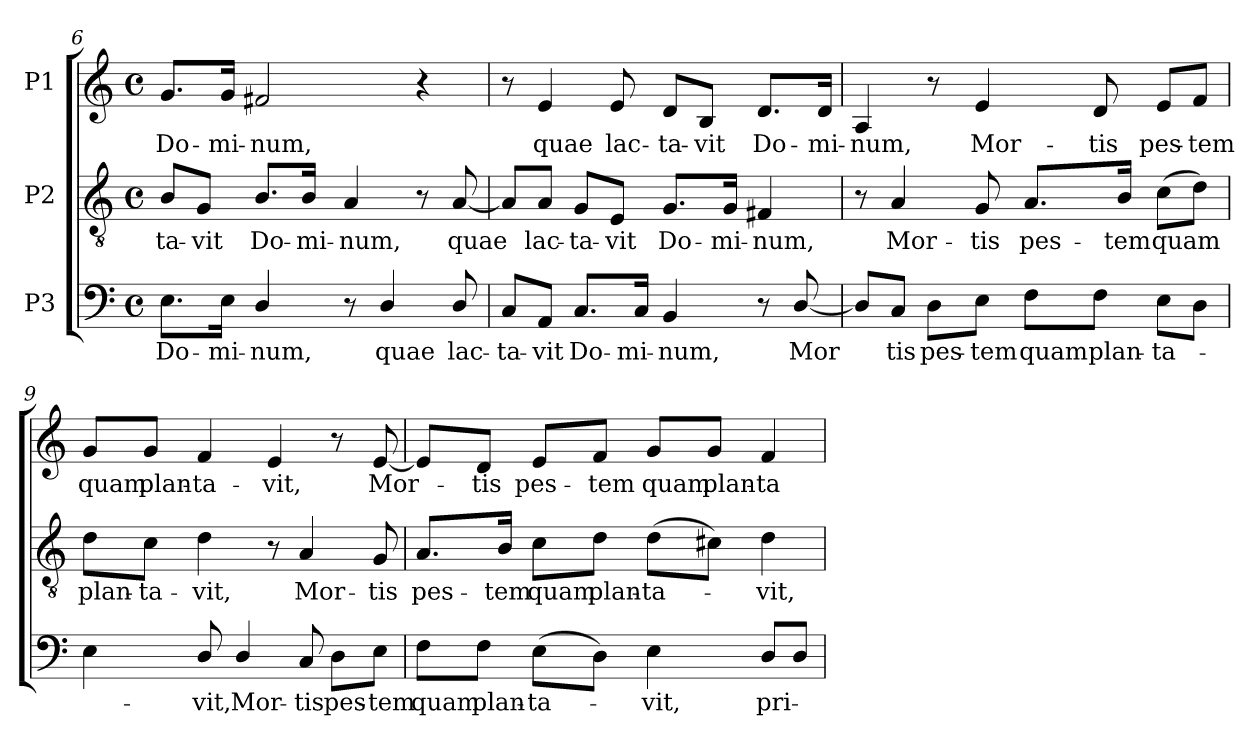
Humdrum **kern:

**kern	**text	**kern	**text	**kern	**text
*part3	*part3	*part2	*part2	*part1	*part1
*staff3	*staff3	*staff2	*staff2	*staff1	*staff1
*I"P3	*	*I"P2	*	*I"P1	*
*clefF4	*	*clefGv2	*	*clefG2	*
*	*	*ITrd7c12	*	*	*
*k[]	*	*k[]	*	*k[]	*
*C:	*	*C:	*	*C:	*
*M4/4	*	*M4/4	*	*M4/4	*
*met(c)	*	*met(c)	*	*met(c)	*
=6	=6	=6	=6	=6	=6
!	!LO:LY:b:color=#000000	!	!	!	!
!	!	!	!LO:LY:b:color=#000000	!	!
!	!	!	!	!	!LO:LY:b:color=#000000
8.Ei\L	Do-	8BBi/L	-ta-	8.gi/L	Do-
!	!	!	!LO:LY:b:color=#000000	!	!
.	.	8GGi/J	-vit	.	.
!	!LO:LY:b:color=#000000	!	!	!	!
!	!	!	!	!	!LO:LY:b:color=#000000
16Ei\Jk	-mi-	.	.	16gi/Jk	-mi-
!	!LO:LY:b:color=#000000	!	!	!	!
!	!	!	!LO:LY:b:color=#000000	!	!
!	!	!	!	!	!LO:LY:b:color=#000000
4Di/	-num,	8.BBi/L	Do-	2f#Xi/	-num,
!	!	!	!LO:LY:b:color=#000000	!	!
.	.	16BBi/Jk	-mi-	.	.
!	!	!	!LO:LY:b:color=#000000	!	!
8r	.	4AAi/	-num,	.	.
!	!LO:LY:b:color=#000000	!	!	!	!
4Di/	quae	.	.	.	.
.	.	8r	.	4r	.
!	!LO:LY:b:color=#000000	!	!	!	!
!	!	!	!LO:LY:b:color=#000000	!	!
8Di/	lac-	[8AAi/	quae	.	.
=7	=7	=7	=7	=7	=7
!	!LO:LY:b:color=#000000	!	!	!	!
8Ci/L	-ta-	8AAi/L]	.	8r	.
!	!LO:LY:b:color=#000000	!	!	!	!
!	!	!	!LO:LY:b:color=#000000	!	!
!	!	!	!	!	!LO:LY:b:color=#000000
8AAi/J	-vit	8AAi/J	lac-	4ei/	quae
!	!LO:LY:b:color=#000000	!	!	!	!
!	!	!	!LO:LY:b:color=#000000	!	!
8.Ci/L	Do-	8GGi/L	-ta-	.	.
!	!	!	!LO:LY:b:color=#000000	!	!
!	!	!	!	!	!LO:LY:b:color=#000000
.	.	8EEi/J	-vit	8ei/	lac-
!	!LO:LY:b:color=#000000	!	!	!	!
16Ci/Jk	-mi-	.	.	.	.
!	!LO:LY:b:color=#000000	!	!	!	!
!	!	!	!LO:LY:b:color=#000000	!	!
!	!	!	!	!	!LO:LY:b:color=#000000
4BBi/	-num,	8.GGi/L	Do-	8di/L	-ta-
!	!	!	!	!	!LO:LY:b:color=#000000
.	.	.	.	8Bi/J	-vit
!	!	!	!LO:LY:b:color=#000000	!	!
.	.	16GGi/Jk	-mi-	.	.
!	!	!	!LO:LY:b:color=#000000	!	!
!	!	!	!	!	!LO:LY:b:color=#000000
8r	.	4FF#Xi/	-num,	8.di/L	Do-
!	!LO:LY:b:color=#000000	!	!	!	!
[8Di/	Mor	.	.	.	.
!	!	!	!	!	!LO:LY:b:color=#000000
.	.	.	.	16di/Jk	-mi-
!!LO:LB:g=z
=8	=8	=8	=8	=8	=8
!	!	!	!	!	!LO:LY:b:color=#000000
8Di/L]	.	8r	.	4Ai/	-num,
!	!LO:LY:b:color=#000000	!	!	!	!
!	!	!	!LO:LY:b:color=#000000	!	!
8Ci/J	tis	4AAi/	Mor-	.	.
!	!LO:LY:b:color=#000000	!	!	!	!
8Di\L	pes-	.	.	8r	.
!	!LO:LY:b:color=#000000	!	!	!	!
!	!	!	!LO:LY:b:color=#000000	!	!
!	!	!	!	!	!LO:LY:b:color=#000000
8Ei\J	-tem	8GGi/	-tis	4ei/	Mor-
!	!LO:LY:b:color=#000000	!	!	!	!
!	!	!	!LO:LY:b:color=#000000	!	!
8Fi\L	quam	8.AAi/L	pes-	.	.
!	!LO:LY:b:color=#000000	!	!	!	!
!	!	!	!	!	!LO:LY:b:color=#000000
8Fi\J	plan-	.	.	8di/	-tis
!	!	!	!LO:LY:b:color=#000000	!	!
.	.	16BBi/Jk	-tem	.	.
!	!LO:LY:b:color=#000000	!	!	!	!
!	!	!	!LO:LY:b:color=#000000	!	!
!	!	!	!	!	!LO:LY:b:color=#000000
8Ei\L	-ta-	(8Ci\L	quam	8ei/L	pes-
!	!	!	!	!	!LO:LY:b:color=#000000
8Di\J	.	8Di\J)	.	8fi/J	-tem
=9	=9	=9	=9	=9	=9
!	!	!	!LO:LY:b:color=#000000	!	!
!	!	!	!	!	!LO:LY:b:color=#000000
4Ei\	.	8Di\L	plan-	8gi/L	quam
!	!	!	!LO:LY:b:color=#000000	!	!
!	!	!	!	!	!LO:LY:b:color=#000000
.	.	8Ci\J	-ta-	8gi/J	plan-
!	!LO:LY:b:color=#000000	!	!	!	!
!	!	!	!LO:LY:b:color=#000000	!	!
!	!	!	!	!	!LO:LY:b:color=#000000
8Di/	-vit,	4Di\	-vit,	4fi/	-ta-
!	!LO:LY:b:color=#000000	!	!	!	!
4Di/	Mor-	.	.	.	.
!	!	!	!	!	!LO:LY:b:color=#000000
.	.	8r	.	4ei/	-vit,
!	!LO:LY:b:color=#000000	!	!	!	!
!	!	!	!LO:LY:b:color=#000000	!	!
8Ci/	-tis	4AAi/	Mor-	.	.
!	!LO:LY:b:color=#000000	!	!	!	!
8Di\L	pes-	.	.	8r	.
!	!LO:LY:b:color=#000000	!	!	!	!
!	!	!	!LO:LY:b:color=#000000	!	!
!	!	!	!	!	!LO:LY:b:color=#000000
8Ei\J	-tem	8GGi/	-tis	[8ei/	Mor-
!!LO:LB:g=z
=10	=10	=10	=10	=10	=10
!	!LO:LY:b:color=#000000	!	!	!	!
!	!	!	!LO:LY:b:color=#000000	!	!
8Fi\L	quam	8.AAi/L	pes-	8ei/L]	.
!	!LO:LY:b:color=#000000	!	!	!	!
!	!	!	!	!	!LO:LY:b:color=#000000
8Fi\J	plan-	.	.	8di/J	-tis
!	!	!	!LO:LY:b:color=#000000	!	!
.	.	16BBi/Jk	-tem	.	.
!	!LO:LY:b:color=#000000	!	!	!	!
!	!	!	!LO:LY:b:color=#000000	!	!
!	!	!	!	!	!LO:LY:b:color=#000000
(8Ei\L	-ta-	8Ci\L	quam	8ei/L	pes-
!	!	!	!LO:LY:b:color=#000000	!	!
!	!	!	!	!	!LO:LY:b:color=#000000
8Di\J)	.	8Di\J	plan-	8fi/J	-tem
!	!LO:LY:b:color=#000000	!	!	!	!
!	!	!	!LO:LY:b:color=#000000	!	!
!	!	!	!	!	!LO:LY:b:color=#000000
4Ei\	-vit,	(8Di\L	-ta-	8gi/L	quam
!	!	!	!	!	!LO:LY:b:color=#000000
.	.	8C#Xi\J)	.	8gi/J	plan-
!	!LO:LY:b:color=#000000	!	!	!	!
!	!	!	!LO:LY:b:color=#000000	!	!
!	!	!	!	!	!LO:LY:b:color=#000000
8Di/L	pri-	4Di\	-vit,	4fi/	-ta-
8Di/J	.	.	.	.	.
=	=	=	=	=	=
*-	*-	*-	*-	*-	*-
